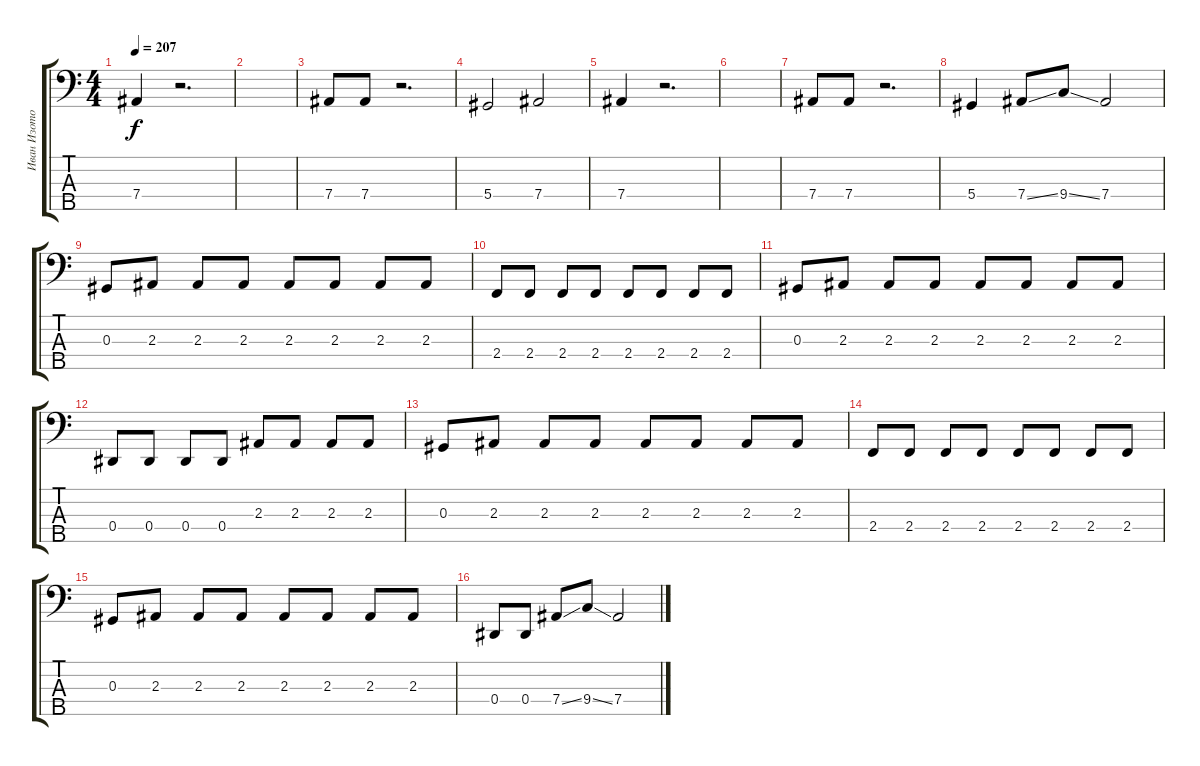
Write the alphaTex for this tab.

\track ("Иван Изотов" "Иван Изото") {instrument electricbasspick}
\staff {score tabs}
\tuning (Gb2 Db2 Ab1 Eb1 Bb0) {hide}
\ts (4 4)
\tempo 207
\clef f4
\ks c
7.4.4{dy f} r.2{d} |
|
7.4.8 7.4.8 r.2{d} |
5.4.2 7.4.2 |
7.4.4 r.2{d} |
|
7.4.8 7.4.8 r.2{d} |
5.4.4 7.4{ss}.8 9.4{ss}.8 7.4.2 |
0.3.8 2.3.8 2.3.8 2.3.8 2.3.8 2.3.8 2.3.8 2.3.8 |
2.4.8 2.4.8 2.4.8 2.4.8 2.4.8 2.4.8 2.4.8 2.4.8 |
0.3.8 2.3.8 2.3.8 2.3.8 2.3.8 2.3.8 2.3.8 2.3.8 |
0.4.8 0.4.8 0.4.8 0.4.8 2.3.8 2.3.8 2.3.8 2.3.8 |
0.3.8 2.3.8 2.3.8 2.3.8 2.3.8 2.3.8 2.3.8 2.3.8 |
2.4.8 2.4.8 2.4.8 2.4.8 2.4.8 2.4.8 2.4.8 2.4.8 |
0.3.8 2.3.8 2.3.8 2.3.8 2.3.8 2.3.8 2.3.8 2.3.8 |
0.4.8 0.4.8 7.4{ss}.8 9.4{ss}.8 7.4.2
